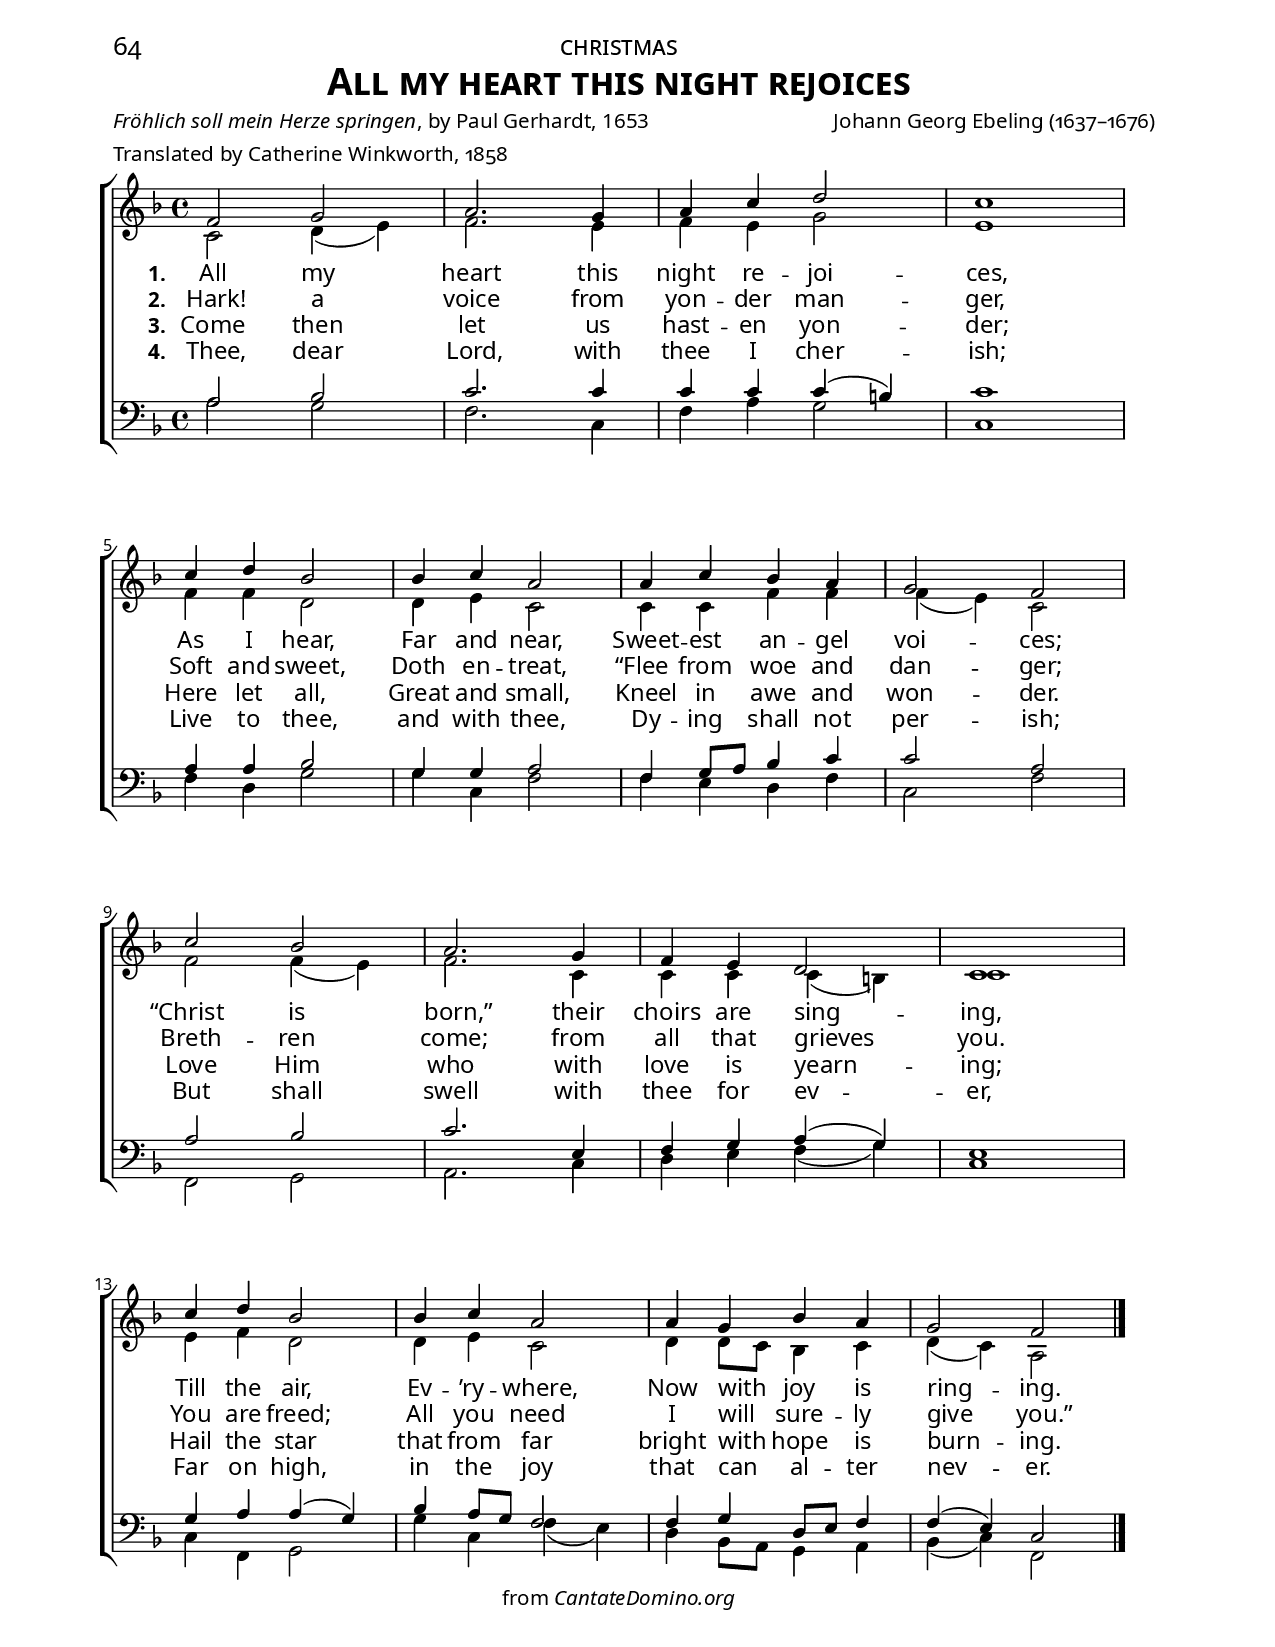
\version "2.24.0"
\include "util.ly"
\header {
  title = \markup{\override #'(font-name . "Garamond Premier Pro Semibold"){ \abs-fontsize #18 \smallCapsOldStyle"All my heart this night rejoices"}}
  poet = \markup\concat{\italic"Fröhlich soll mein Herze springen" ", by Paul Gerhardt, 1653"}
  meter = \markup\oldStyleNum"Translated by Catherine Winkworth, 1858"
  composer = \markup\oldStyleNum"Johann Georg Ebeling (1637–1676)"
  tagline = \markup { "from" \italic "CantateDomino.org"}
}
\paper {
  %print-all-headers = ##t
  paper-height = 11\in
  paper-width = 8.5\in
  indent = 0\in
  %system-system-spacing = #'((basic-distance . 10) (padding . 0))
  %system-system-spacing =
  %  #'((basic-distance . 0)
  %     (minimum-distance . 0)
  %     (padding . -0.35)
  %     (stretchability . 100))
  ragged-last-bottom = ##f
  ragged-bottom = ##f
  two-sided = ##t
  inner-margin = 1\in
  outer-margin = 0.75\in
  top-margin = 0.26\in
  bottom-margin = 0.25\in
  first-page-number = #064
  print-first-page-number = ##t
  headerLine = \markup{\override #'(font-name . "Garamond Premier Pro") \smallCapsOldStyle"christmas"}
  oddHeaderMarkup = \markup\fill-line{
     \override #'(font-name . "Garamond Premier Pro")\abs-fontsize #12.5
     \combine 
        \fill-line{"" \if \should-print-page-number
        \oldStylePageNum""
        }
        \fill-line{\headerLine}
  }
  evenHeaderMarkup = \markup {
     \override #'(font-name . "Garamond Premier Pro")\abs-fontsize #12.5
     \combine
        \if \should-print-page-number
        \oldStylePageNum""
        \fill-line{\headerLine}
  }
}
#(set-global-staff-size 18) \paper{ #(define fonts (make-pango-font-tree "Garamond Premier Pro" "Garamond Premier Pro" "Garamond Premier Pro" (/ 18 20))) }
global = {
  \key f \major
  \time 4/4
  \autoBeamOff
}

sopMusic = \relative c' {
  f2 g |
  a2. g4 |
  a c d2 |
  c1 | \break
  c4 d bes2 |
  bes4 c a2 |
  
  a4 c bes a |
  g2 f | \break
  c' bes |
  a2. g4 |
  f e d2 |
  c1 | \break
  
  c'4 d bes2 |
  bes4 c a2 |
  a4 g bes a |
  g2 f2 \bar "|."
}
sopWords = \lyricmode {
  
}

altoMusic = \relative c' {
  c2 d4( e) |
  f2. e4 |
  f e g2 |
  e1 |
  f4 f d2 |
  d4 e c2 |
  
  c4 c f f |
  f( e) c2 |
  f f4( e) |
  f2. c4 |
  c c c( b) |
  c1 |
  
  e4 f d2 |
  d4 e c2 |
  d4 d8[ c] bes4 c |
  d( c) a2 \bar "|."
}
altoWords = \lyricmode {
  \dropLyricsV
  \set stanza = #"1. "
  All my heart this night re -- joi -- ces,
  As I hear, Far and near,
  Sweet -- est an -- gel voi -- ces;
  “Christ is born,” their choirs are sing -- ing,
  \set associatedVoice = "sopranos"
  Till the air, Ev -- ’ry -- where,
  \unset associatedVoice
  Now with joy is ring -- ing.
}
altoWordsII = \lyricmode {
  \dropLyricsV
  \set stanza = #"2. "
  Hark! a voice from yon -- der man -- ger,
  Soft and sweet, Doth en -- treat,
  “Flee from woe and dan -- ger;
  Breth -- ren come; from all that grieves you.
  \set associatedVoice = "sopranos"
  You are freed; All you need
  \unset associatedVoice
  I will sure -- ly give you.”
}
altoWordsIII = \lyricmode {
  \dropLyricsV
  \set stanza = #"3. "
  Come then let us hast -- en yon -- der;
  Here let all, Great and small,
  Kneel in awe and won -- der.
  Love Him who with love is yearn -- ing;
  \set associatedVoice = "sopranos"
  Hail the star that from far
  \unset associatedVoice
  bright with hope is burn -- ing.
}
altoWordsIV = \lyricmode {
  \dropLyricsV
  \set stanza = #"4. "
  Thee, dear Lord, with thee I cher -- ish;
  Live to thee, and with thee, Dy -- ing shall not per -- ish;
  But shall swell with thee for ev -- er,
  \set associatedVoice = "sopranos"
  Far on high, in the joy
  \unset associatedVoice
  that can al -- ter nev -- er.
}

tenorMusic = \relative c' {
  a2 bes |
  c2. c4 |
  c c c( b) |
  c1 |
  a4 a bes2 |
  g4 g a2 |
  
  f4 g8[ a] bes4 c |
  c2 a |
  a bes |
  c2. e,4 |
  f g a( g) |
  e1 |
  g4 a a( g) |
  bes a8[ g] f2 |
  f4 g d8[ e] f4 |
  f( e) c2 \bar "|."
}
tenorWords = \lyricmode {

}

bassMusic = \relative c' {
  a2 g |
  f2. c4 |
  f a g2 |
  c,1 |
  f4 d g2 |
  g4 c, f2 |
  
  f4 e d f |
  c2 f |
  f, g |
  a2. c4 |
  d e f( g) |
  c,1 |
  
  c4 f, g2 |
  g'4 c, f( e) |
  d bes8[ a] g4 a |
  bes( c) f,2 \bar "|."
}
bassWords = \lyricmode {

}

\score {
  <<
   \new ChoirStaff <<
    \new Staff = women <<
      \new Voice = "sopranos" { \voiceOne << \global \sopMusic >> }
      \new Voice = "altos" { \voiceTwo << \global \altoMusic >> }
    >>
   \new Staff = men <<
      \clef bass
      \new Voice = "tenors" { \voiceOne << \global \tenorMusic >> }
      \new Voice = "basses" { \voiceTwo << \global \bassMusic >> }
    >>
    \new Lyrics \with { alignAboveContext = #"women" \override VerticalAxisGroup.nonstaff-relatedstaff-spacing = #'((basic-distance . 1))} \lyricsto "sopranos" \sopWords
    \new Lyrics = "altosIV"  \with { alignBelowContext = #"women" } \lyricsto "basses" \altoWordsIV
    \new Lyrics = "altosIII"  \with { alignBelowContext = #"women" } \lyricsto "basses" \altoWordsIII
    \new Lyrics = "altosII"  \with { alignBelowContext = #"women" } \lyricsto "basses" \altoWordsII
    \new Lyrics = "altos"  \with { alignBelowContext = #"women" \override VerticalAxisGroup.nonstaff-relatedstaff-spacing = #'((basic-distance . 1)) } \lyricsto "basses" \altoWords
    \new Lyrics \with { alignAboveContext = #"men" \override VerticalAxisGroup.nonstaff-relatedstaff-spacing = #'((basic-distance . 1)) } \lyricsto "tenors" \tenorWords
    \new Lyrics \with { alignBelowContext = #"men" \override VerticalAxisGroup.nonstaff-relatedstaff-spacing = #'((basic-distance . 1)) } \lyricsto "basses" \bassWords
  >>
%    \new PianoStaff << \new Staff { \new Voice { \pianoRH } } \new Staff { \clef "bass" \pianoLH } >>
  >>
  \layout {
  \context {
    \Lyrics
    \override LyricText.font-size = #1.3
  }
    \context {
      \Score
      %\override SpacingSpanner.base-shortest-duration = #(ly:make-moment 1/8)
      %\override SpacingSpanner.common-shortest-duration = #(ly:make-moment 1/4)
    }
    \context {
      % Remove all empty staves
      % \Staff \RemoveEmptyStaves \override VerticalAxisGroup.remove-first = ##t
    }
    \context {
      \Lyrics
      \override LyricText.X-offset = #center-on-word
    }
  }
}

